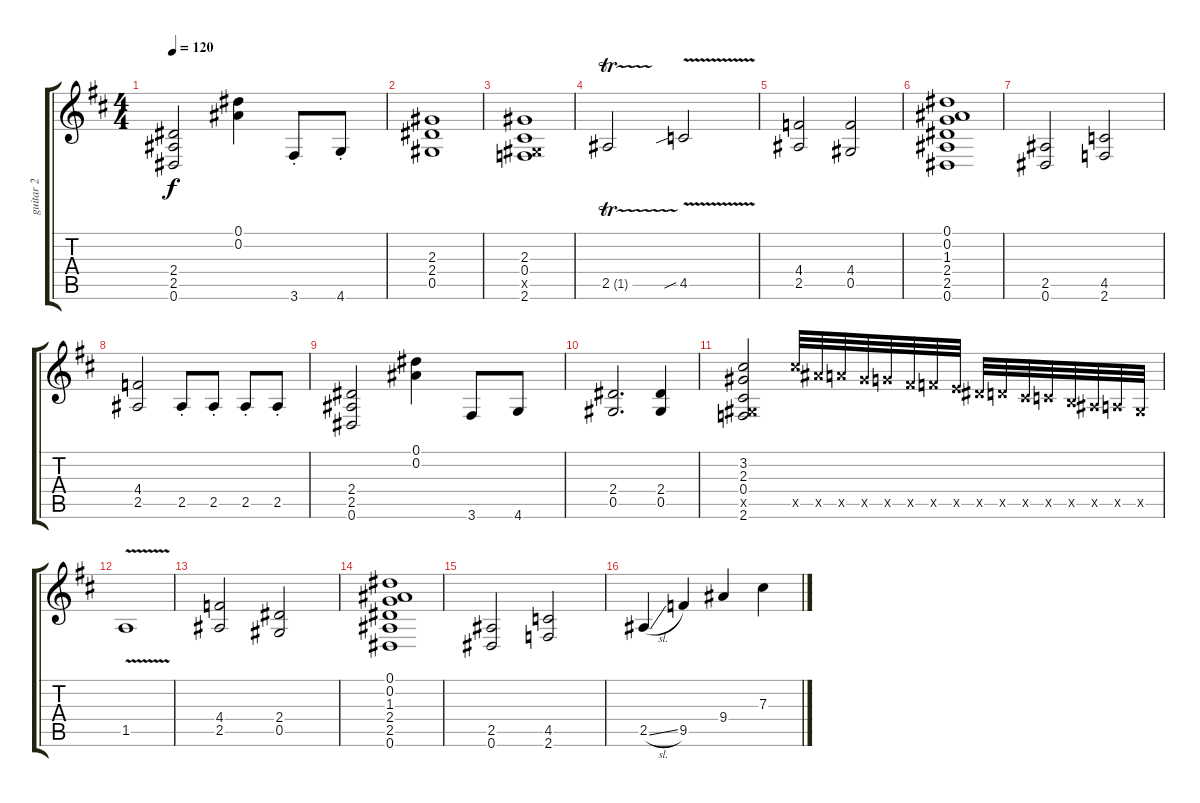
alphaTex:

\track ("guitar 2" "guitar 2") {instrument overdrivenguitar}
\staff {score tabs}
\tuning (Eb4 Bb3 Gb3 Db3 Ab2 Eb2) {hide}
\ts (4 4)
\tempo 120
\clef g2
\ks bminor
(2.4 2.5 0.6).2{dy f} (0.1 0.2).4 3.6{st}.8 4.6{st}.8 |
(2.3 2.4 0.5).1 |
(2.3 0.4 0.5{x} 2.6).1 |
2.5{tr (1 32)}.2 4.5{v sib}.2 |
(4.4 2.5).2 (4.4 0.5).2 |
(0.1 0.2 1.3 2.4 2.5 0.6).1 |
(2.5 0.6).2 (4.5 2.6).2 |
(4.4 2.5).2 2.5{st}.8 2.5{st}.8 2.5{st}.8 2.5{st}.8 |
(2.4 2.5 0.6).2 (0.1 0.2).4 3.6.8 4.6.8 |
(2.4 0.5).2{d} (2.4 0.5).4 |
(3.2 2.3 0.4 0.5{x} 2.6).2 17.5{x}.32 14.5{x}.32 13.5{x}.32 12.5{x}.32 11.5{x}.32 10.5{x}.32 9.5{x}.32 8.5{x}.32 7.5{x}.32 6.5{x}.32 5.5{x}.32 4.5{x}.32 3.5{x}.32 2.5{x}.32 1.5{x}.32 0.5{x}.32 |
1.5{v}.1 |
(4.4 2.5).2 (2.4 0.5).2 |
(0.1 0.2 1.3 2.4 2.5 0.6).1 |
(2.5 0.6).2 (4.5 2.6).2 |
2.5{sl}.4 9.5.4 9.4.4 7.3.4
